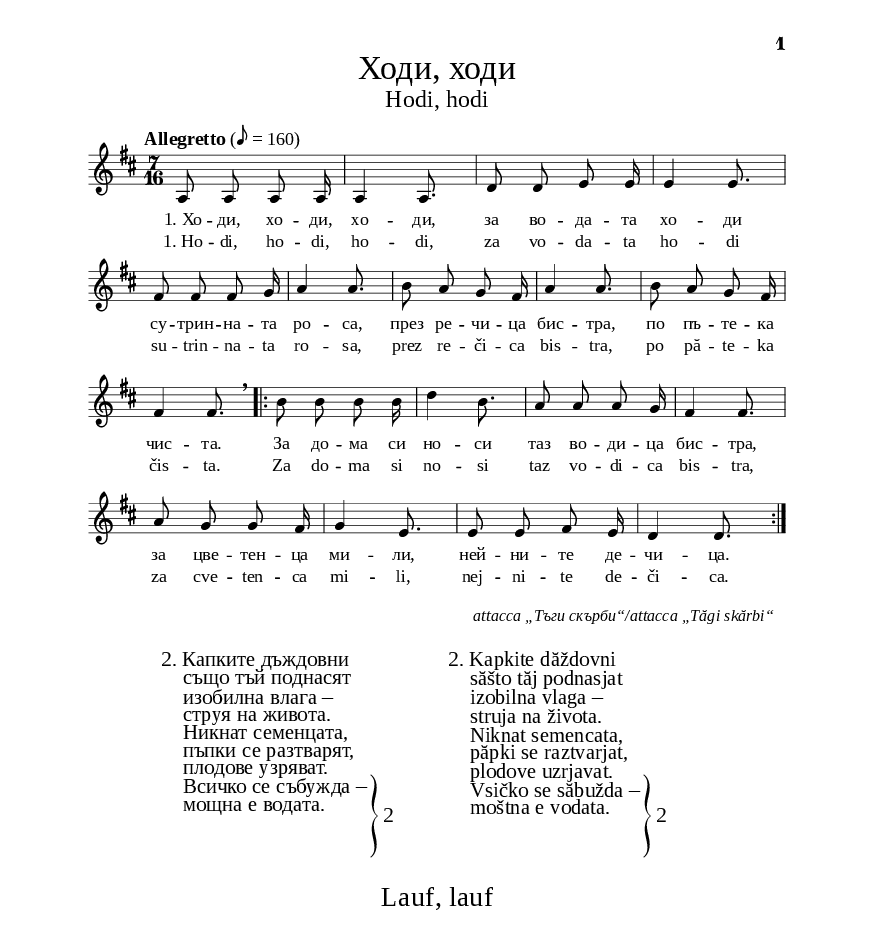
\version "2.24.3"

% include paper part and global functions
\include "include/globals.ily"

"rightBraces088" = \markup {
  \column {
    % repeat braces




    \translate #'(0 . -20.6 )
    \right-brace #40

  }
  \column {
    % repeat numbers




    \translate #'(0 . -21.5 )
    2
  }
}

\bookpart {
  \label #'ref088
  \tocItem \markup "Ходи, ходи –  Hodi, hodi"
  \include "include/bookpart-paper.ily"
  \score {
    \include "include/score-layout.ily"

    \new Voice \absolute  {
      \clef treble
      \key d \major
      \time 7/16
      \tempoFunc "Allegretto" 8 "160"
      a8 a8 a8 a16 | a4 a8. | d'8 d'8 e'8 e'16 | e'4 e'8. | \break

      fis'8 fis'8 fis'8 g'16 | a'4 a'8. | b'8 a'8 g'8 fis'16 | a'4 a'8. | b'8 a'8 g'8 fis'16 | \break

      fis'4 fis'8. \breathe | \bar ".|:" b'8 b'8 b'8 b'16| d''4 b'8. | a'8 a'8 a'8 g'16 | fis'4 fis'8. | \break

      a'8 g'8 g'8 fis'16 | g'4 e'8. | e'8 e'8 fis'8 e'16 | d'4 d'8. | \bar ":|."


    }
    \addlyrics {
      "1. Хо" -- ди, хо -- ди, хо -- ди, за во -- да -- та хо -- ди

      су -- трин -- на -- та ро -- са, през ре -- чи -- ца бис -- тра, по пъ -- те -- ка

      чис -- та. За до -- ма  си но -- си  таз во -- ди -- ца бис -- тра,

      за цве -- тен -- ца ми -- ли, ней -- ни -- те де -- чи -- ца.
    }
    \addlyrics {
      "1. Ho" -- di, ho -- di, ho -- di, za vo -- da -- ta ho -- di

      su -- trin -- na -- ta ro -- sa, prez re -- či -- ca bis -- tra, po pă -- te -- ka

      čis -- ta. Za do -- ma  si no -- si  taz vo -- di -- ca bis -- tra,

      za cve -- ten -- ca mi -- li, nej -- ni -- te de -- či -- ca.
    }

    \header {
      title = \titleFunc "Ходи, ходи" "Hodi, hodi"
    }

    \midi{}

  } % score

  \markup \empty-one
  \markup \italic \dc-one-nobold "attacca „Тъги скърби“/attacca „Tăgi skărbi“"
  \markup \empty-one
  \markup \abs-fontsize #10 {
    \hspace #10
    \override #`(baseline-skip . ,bgCoupletBaselineSkip)
    \column {

      \line { 2. Капките дъждовни}
      \line { "   "също тъй поднасят}
      \line { "   "изобилна влага – }
      \line { "   "струя на живота. }
      \line { "   "Никнат семенцата, }
      \line { "   "пъпки се разтварят,}
      \line { "   "плодове узряват.}
      \line { "   "Всичко се събужда – }
      \line { "   "мощна е водата. }
    } \"rightBraces088"

    \hspace #7
    \override #`(baseline-skip . ,bgCoupletBaselineSkip)
    \column {
      \line { 2. Kapkite dăždovni}
      \line { "   "săšto tăj podnasjat}
      \line { "   "izobilna vlaga – }
      \line { "   "struja na života. }
      \line { "   "Niknat semencata, }
      \line { "   "păpki se raztvarjat,}
      \line { "   "plodove uzrjavat.}
      \line { "   "Vsičko se săbužda – }
      \line { "   "moštna e vodata. }
    } %column
    \"rightBraces088"
  } % markup

  \markup \empty-two
  % include foreign translation(s) of the song
  \version "2.24.3"

\markup \fill-line { \fontsize #deTitleFontSize "Lauf, lauf" }
\markup \null
\markup \null
\markup \fontsize #deCoupletFontSize {
  \hspace #14
  \override #`(baseline-skip . ,deCoupletBaselineSkip)

  \column {
	 
	   \line { 1. Lauf, lauf, lauf, }

  \line { "   "lauf um das Wasser,}

  \line { "   "im Morgentau, }

  \line { "   "durch ein klares Bächlein,}

  \line { "   "auf dem reinen Pfad. }

  \line { "   "Bringe dieses klare Wasser nach Hause, }

  \line { "   "zu den lieben Blümlein, }

  \line { "   "seinen kleinen Kindern.}

   \line { "   " }

  \line {  2.	So bieten die Regentropfen }

 \line { "   " reichlich Feuchtigkeit, den Strom des Lebens. }
 
 \line { "   "Samenkörner sprießen, }
 
 \line { "   "Knospen öffnen sich, }
 
 \line { "   "Früchte reifen. }
 
 \line { "   "Alles erwacht; machtvoll ist das Wasser!  }
    }
}


} % bookpart
